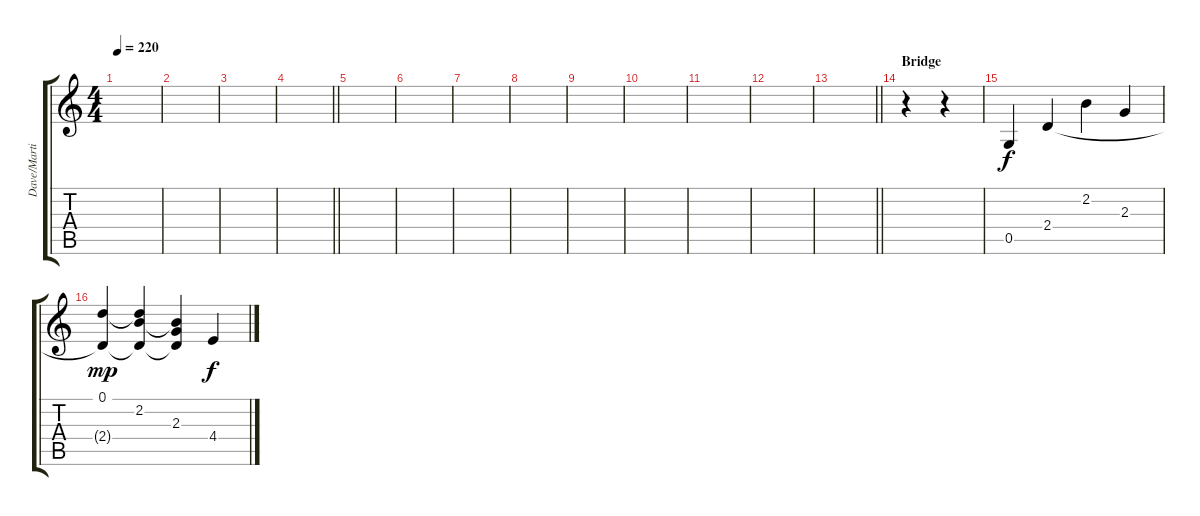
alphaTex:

\track ("Dave/Martin (Guitar 2 Clean)" "Dave/Marti") {instrument electricguitarclean}
\staff {score tabs}
\tuning (D4 A3 F3 C3 G2 D2) {hide}
\ts (4 4)
\tempo 220
\clef g2
\ks c
|
|
|
\barLineRight lightlight
|
|
|
|
|
|
|
|
|
\barLineRight lightlight
|
\section ("" "Bridge")
r.4 r.4 |
0.5.4 2.4.4{dy f} 2.2.4 2.3.4 |
(0.1 2.4{t}).4{dy mp} (0.1{t} 2.2 2.4{t}).4 (2.2{t} 2.3 2.4{t}).4 4.4.4{dy f}
